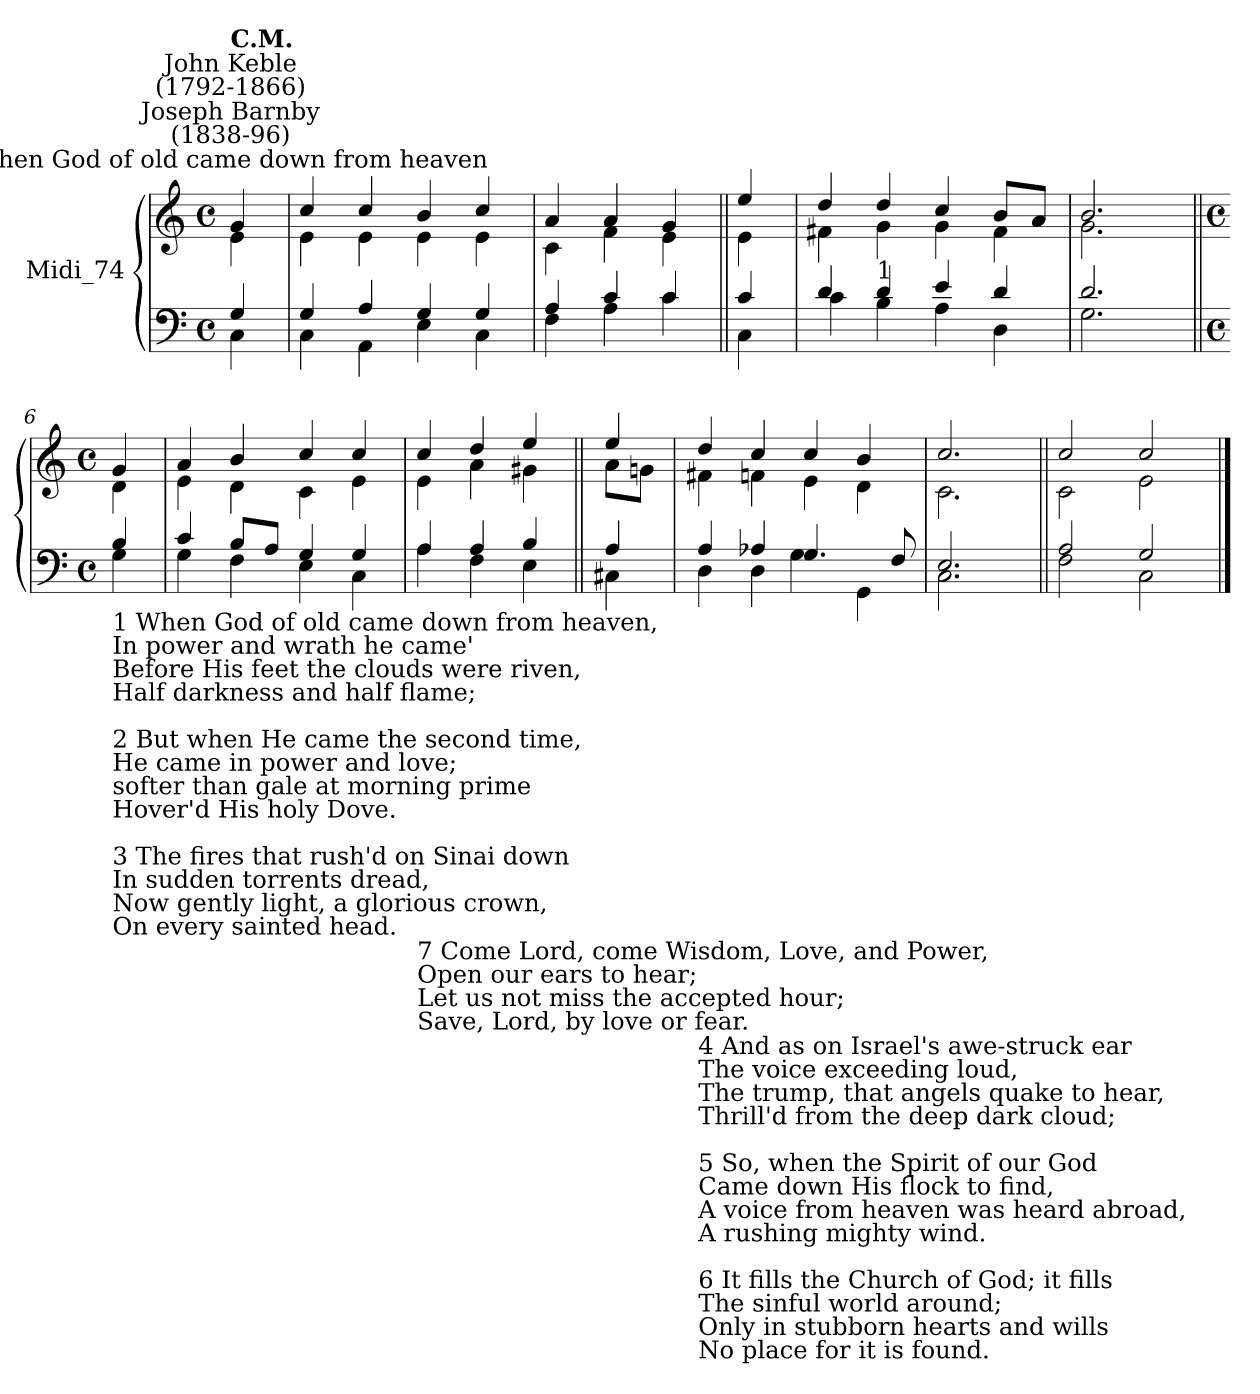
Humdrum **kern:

**kern	**kern
*part2	*part1
*staff2	*staff1
*I"Midi_74	*I"Midi_74
*clefF4	*clefG2
*k[]	*k[]
*C:	*C:
*M4/4	*M4/4
*met(c)	*met(c)
=	=
*^	*^
!	!	!LO:TX:a:cj:t=When God of old came down from heaven	!
!	!	!LO:TX:a:cj:t=Joseph Barnby\n(1838-96)	!
!	!	!LO:TX:a:cj:t=John Keble\n(1792-1866)	!
!	!	!LO:TX:a:B:t=C.M.	!
4G/	4C\	4g/	4e\
=1	=1	=1	=1
4G/	4C\	4cc/	4e\
4A/	4AA\	4cc/	4e\
4G/	4E\	4b/	4e\
4G/	4C\	4cc/	4e\
=2	=2	=2	=2
4A/	4F\	4a/	4c\
4c/	4A\	4a/	4f\
4c/	4c\	4g/	4e\
=3||	=3||	=3||	=3||
4c/	4C\	4ee/	4e\
=4	=4	=4	=4
4d/	4c\	4dd/	4f#X\
!	!	!LO:TX:b:t=1	!
4d/	4B\	4dd/	4g\
4e/	4A\	4cc/	4g\
4d/	4D\	8b/L	4f#\
.	.	8a/J	.
=5	=5	=5	=5
2.d/	2.G\	2.b/	2.g\
!!LO:LB:g=z	!!
=6||	=6||	=6||	=6||
*M4/4	*	*M4/4	*
*met(c)	*	*met(c)	*
!LO:TX:b:t=1 When God of old came down from heaven,\nIn power and wrath he came'\nBefore His feet the clouds were riven,\nHalf darkness and half flame;\n\n2 But when He came the second time,\nHe came in power and love;\nsofter than gale at morning prime\nHover'd His holy Dove.\n\n3 The fires that rush'd on Sinai down\nIn sudden torrents dread,\nNow gently light, a glorious crown,\nOn every sainted head.	!	!	!
4B/	4G\	4g/	4d\
=7	=7	=7	=7
4c/	4G\	4a/	4e\
8B/L	4F\	4b/	4d\
8A/J	.	.	.
4G/	4E\	4cc/	4c\
4G/	4C\	4cc/	4e\
=8	=8	=8	=8
!LO:TX:b:t=7 Come Lord, come Wisdom, Love, and Power,\nOpen our ears to hear;\nLet us not miss the accepted hour;\nSave, Lord, by love or fear.	!	!	!
4A/	4A\	4cc/	4e\
4A/	4F\	4dd/	4a\
4B/	4E\	4ee/	4g#X\
=9||	=9||	=9||	=9||
4A/	4C#X\	4ee/	8a\L
.	.	.	8gn\J
=10	=10	=10	=10
!LO:TX:b:t=4 And as on Israel's awe-struck ear\nThe voice exceeding loud,\nThe trump, that angels quake to hear,\nThrill'd from the deep dark cloud;\n\n5 So, when the Spirit of our God\nCame down His flock to find,\nA voice from heaven was heard abroad,\nA rushing mighty wind.\n\n6 It fills the Church of God; it fills\nThe sinful world around;\nOnly in stubborn hearts and wills\nNo place for it is found.	!	!	!
4A/	4D\	4dd/	4f#X\
4A-X/	4D\	4cc/	4fn\
4.G/	4G\	4cc/	4e\
.	4GG\	4b/	4d\
8F/	.	.	.
=11	=11	=11	=11
2.E/	2.C\	2.cc/	2.c\
=12||	=12||	=12||	=12||
2A/	2F\	2cc/	2c\
2G/	2C\	2cc/	2e\
*v	*v	*	*
*	*v	*v
==	==
*-	*-
